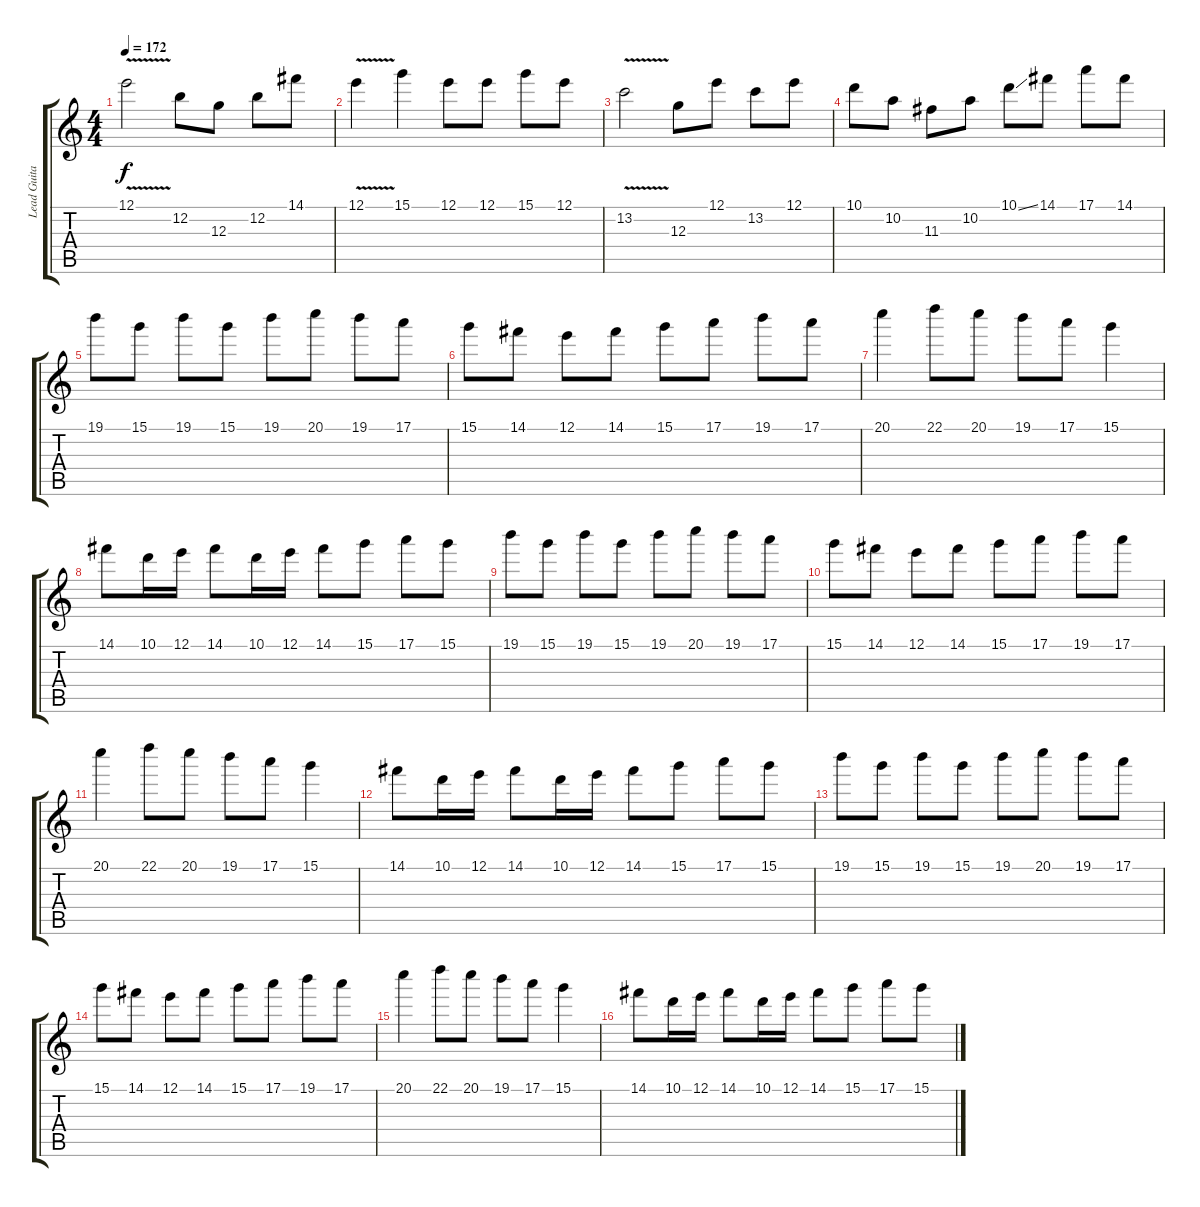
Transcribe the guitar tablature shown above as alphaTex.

\track ("Lead Guitar" "Lead Guita") {instrument electricguitarjazz}
\staff {score tabs}
\tuning (E4 B3 G3 D3 A2 E2) {hide}
\ts (4 4)
\tempo 172
\clef g2
\ks c
12.1{v}.2{dy f} 12.2.8 12.3.8 12.2.8 14.1.8 |
12.1{v}.4 15.1.4 12.1.8 12.1.8 15.1.8 12.1.8 |
13.2{v}.2 12.3.8 12.1.8 13.2.8 12.1.8 |
10.1.8 10.2.8 11.3.8 10.2.8 10.1{ss}.8 14.1.8 17.1.8 14.1.8 |
19.1.8 15.1.8 19.1.8 15.1.8 19.1.8 20.1.8 19.1.8 17.1.8 |
15.1.8 14.1.8 12.1.8 14.1.8 15.1.8 17.1.8 19.1.8 17.1.8 |
20.1.4 22.1.8 20.1.8 19.1.8 17.1.8 15.1.4 |
14.1.8 10.1.16 12.1.16 14.1.8 10.1.16 12.1.16 14.1.8 15.1.8 17.1.8 15.1.8 |
19.1.8 15.1.8 19.1.8 15.1.8 19.1.8 20.1.8 19.1.8 17.1.8 |
15.1.8 14.1.8 12.1.8 14.1.8 15.1.8 17.1.8 19.1.8 17.1.8 |
20.1.4 22.1.8 20.1.8 19.1.8 17.1.8 15.1.4 |
14.1.8 10.1.16 12.1.16 14.1.8 10.1.16 12.1.16 14.1.8 15.1.8 17.1.8 15.1.8 |
19.1.8 15.1.8 19.1.8 15.1.8 19.1.8 20.1.8 19.1.8 17.1.8 |
15.1.8 14.1.8 12.1.8 14.1.8 15.1.8 17.1.8 19.1.8 17.1.8 |
20.1.4 22.1.8 20.1.8 19.1.8 17.1.8 15.1.4 |
14.1.8 10.1.16 12.1.16 14.1.8 10.1.16 12.1.16 14.1.8 15.1.8 17.1.8 15.1.8
